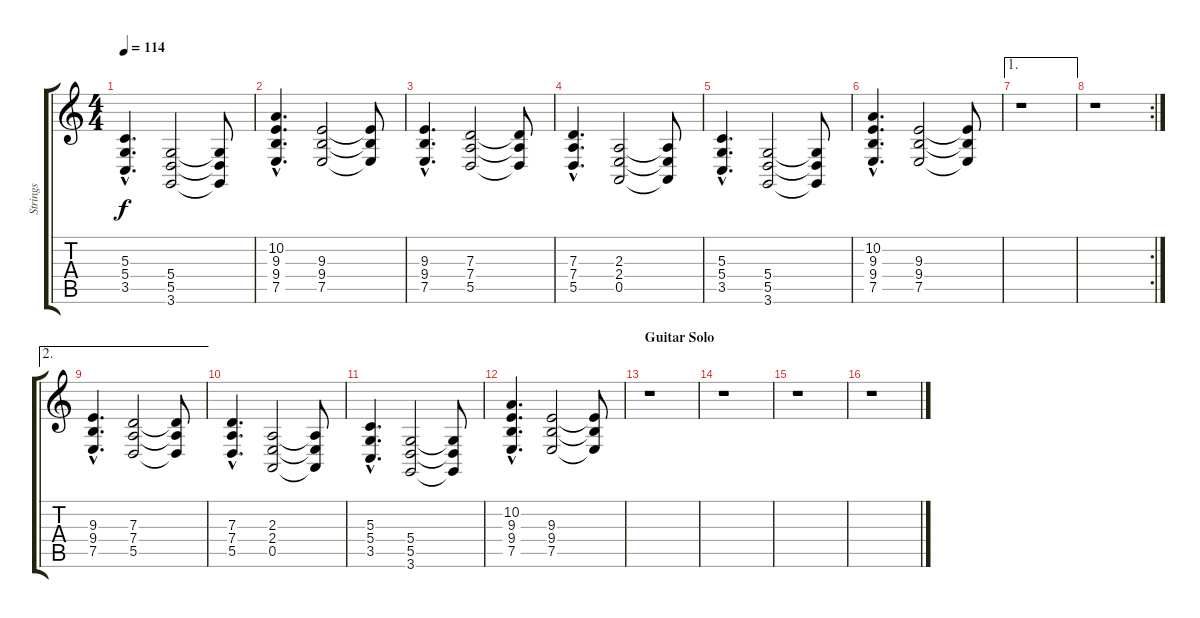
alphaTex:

\track ("Strings" "Strings") {instrument synthstrings2}
\staff {score tabs}
\tuning (E4 B3 G3 D3 A2 E2) {hide}
\ts (4 4)
\tempo 114
\clef g2
\ks c
(5.3{hac} 5.4{hac} 3.5{hac}).4{d dy f} (5.4 5.5 3.6).2 (5.4{t} 5.5{t} 3.6{t}).8 |
(10.2{hac} 9.3{hac} 9.4{hac} 7.5{hac}).4{d} (9.3 9.4 7.5).2 (9.3{t} 9.4{t} 7.5{t}).8 |
(9.3{hac} 9.4{hac} 7.5{hac}).4{d} (7.3 7.4 5.5).2 (7.3{t} 7.4{t} 5.5{t}).8 |
(7.3{hac} 7.4{hac} 5.5{hac}).4{d} (2.3 2.4 0.5).2 (2.3{t} 2.4{t} 0.5{t}).8 |
(5.3{hac} 5.4{hac} 3.5{hac}).4{d} (5.4 5.5 3.6).2 (5.4{t} 5.5{t} 3.6{t}).8 |
(10.2{hac} 9.3{hac} 9.4{hac} 7.5{hac}).4{d} (9.3 9.4 7.5).2 (9.3{t} 9.4{t} 7.5{t}).8 |
\ae 1
r.1 |
\rc 2
r.1 |
\ae 2
(9.3{hac} 9.4{hac} 7.5{hac}).4{d} (7.3 7.4 5.5).2 (7.3{t} 7.4{t} 5.5{t}).8 |
(7.3{hac} 7.4{hac} 5.5{hac}).4{d} (2.3 2.4 0.5).2 (2.3{t} 2.4{t} 0.5{t}).8 |
(5.3{hac} 5.4{hac} 3.5{hac}).4{d} (5.4 5.5 3.6).2 (5.4{t} 5.5{t} 3.6{t}).8 |
(10.2{hac} 9.3{hac} 9.4{hac} 7.5{hac}).4{d} (9.3 9.4 7.5).2 (9.3{t} 9.4{t} 7.5{t}).8 |
\section ("" "Guitar Solo")
r.1 |
r.1 |
r.1 |
r.1
